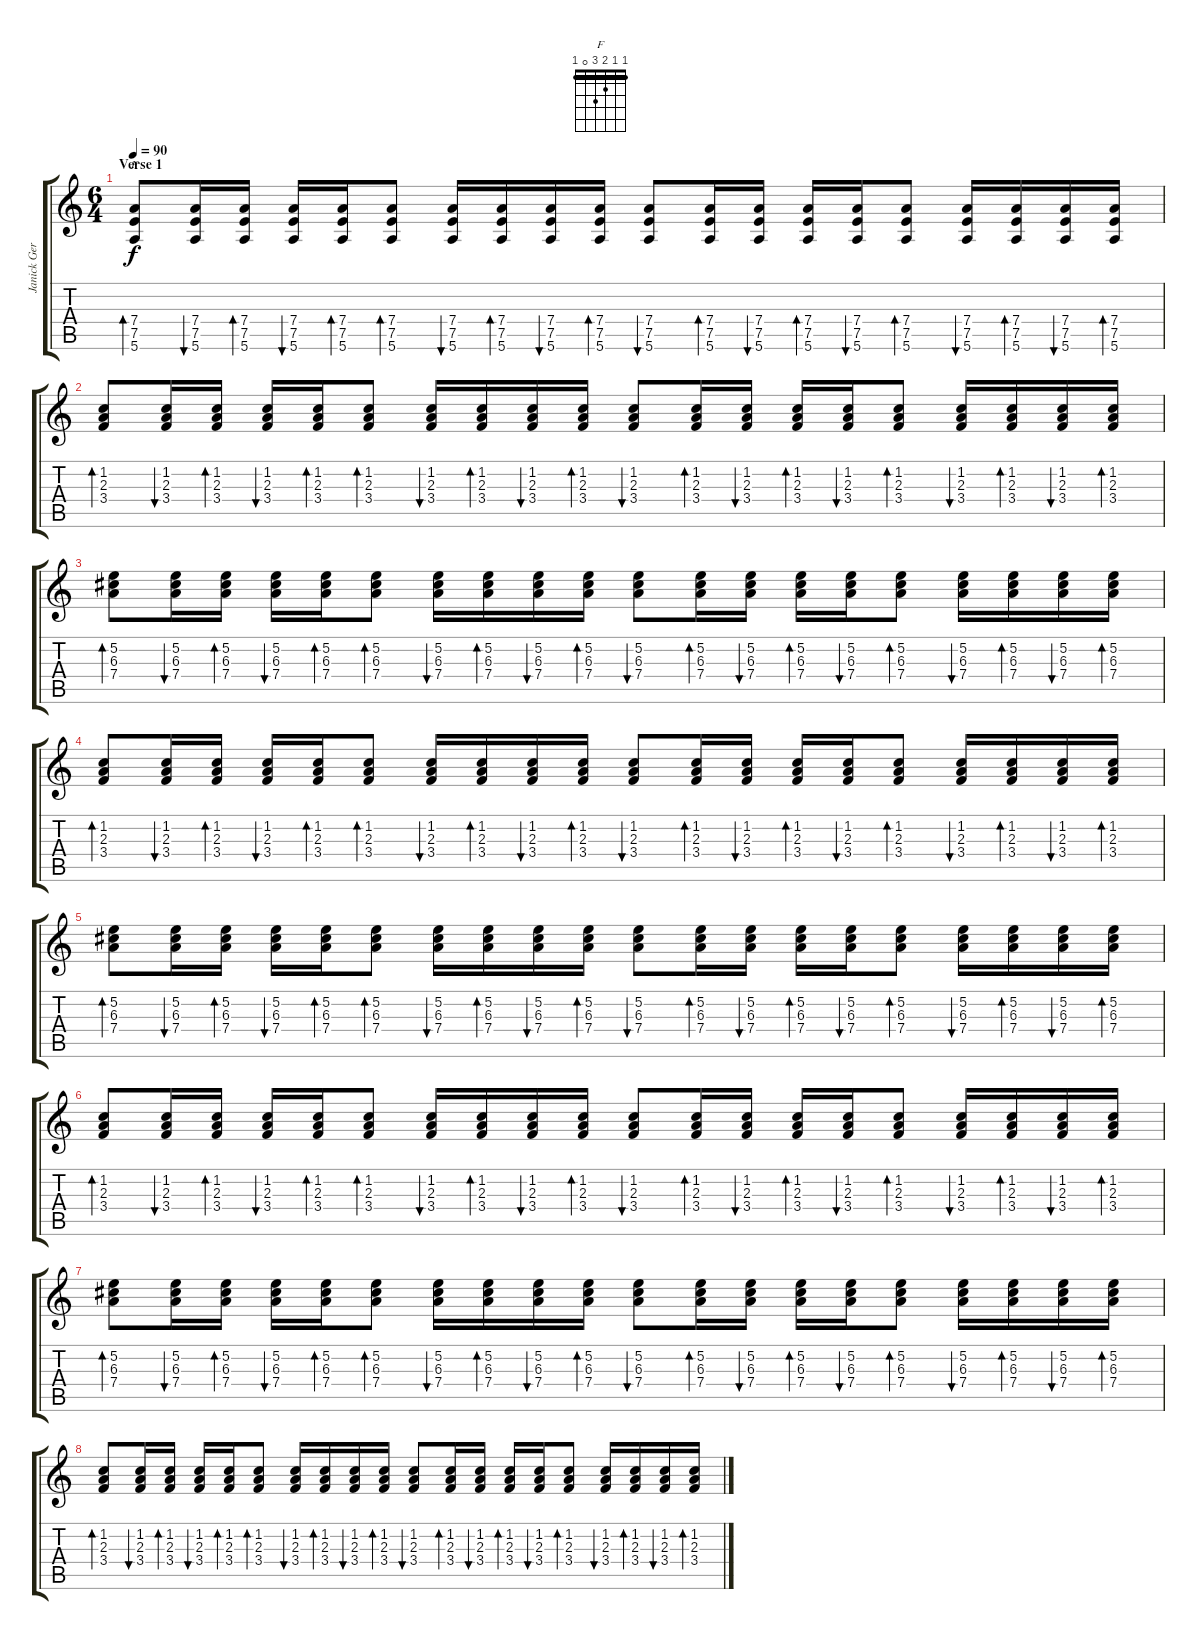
\track ("Janick Gers" "Janick Ger") {instrument acousticguitarsteel}
\staff {score tabs}
\tuning (E4 B3 G3 D3 A2 E2) {hide}
\chord ("F" 1 1 2 3 0 1) {barre 1}
\ts (6 4)
\section ("" "Verse 1")
\tempo 90
\clef g2
\ks c
(7.4 7.5 5.6).8{bd 60 ch "F" dy f} (7.4 7.5 5.6).16{bu 60} (7.4 7.5 5.6).16{bd 60} (7.4 7.5 5.6).16{bu 60} (7.4 7.5 5.6).16{bd 60} (7.4 7.5 5.6).8{bd 60} (7.4 7.5 5.6).16{bu 60} (7.4 7.5 5.6).16{bd 60} (7.4 7.5 5.6).16{bu 60} (7.4 7.5 5.6).16{bd 60} (7.4 7.5 5.6).8{bu 60} (7.4 7.5 5.6).16{bd 60} (7.4 7.5 5.6).16{bu 60} (7.4 7.5 5.6).16{bd 60} (7.4 7.5 5.6).16{bu 60} (7.4 7.5 5.6).8{bd 60} (7.4 7.5 5.6).16{bu 60} (7.4 7.5 5.6).16{bd 60} (7.4 7.5 5.6).16{bu 60} (7.4 7.5 5.6).16{bd 60} |
(1.2 2.3 3.4).8{bd 60 volume 6} (1.2 2.3 3.4).16{bu 60} (1.2 2.3 3.4).16{bd 60} (1.2 2.3 3.4).16{bu 60} (1.2 2.3 3.4).16{bd 60} (1.2 2.3 3.4).8{bd 60} (1.2 2.3 3.4).16{bu 60} (1.2 2.3 3.4).16{bd 60} (1.2 2.3 3.4).16{bu 60} (1.2 2.3 3.4).16{bd 60} (1.2 2.3 3.4).8{bu 60} (1.2 2.3 3.4).16{bd 60} (1.2 2.3 3.4).16{bu 60} (1.2 2.3 3.4).16{bd 60} (1.2 2.3 3.4).16{bu 60} (1.2 2.3 3.4).8{bd 60} (1.2 2.3 3.4).16{bu 60} (1.2 2.3 3.4).16{bd 60} (1.2 2.3 3.4).16{bu 60} (1.2 2.3 3.4).16{bd 60} |
(5.2 6.3 7.4).8{bd 60} (5.2 6.3 7.4).16{bu 60} (5.2 6.3 7.4).16{bd 60} (5.2 6.3 7.4).16{bu 60} (5.2 6.3 7.4).16{bd 60} (5.2 6.3 7.4).8{bd 60} (5.2 6.3 7.4).16{bu 60} (5.2 6.3 7.4).16{bd 60} (5.2 6.3 7.4).16{bu 60} (5.2 6.3 7.4).16{bd 60} (5.2 6.3 7.4).8{bu 60} (5.2 6.3 7.4).16{bd 60} (5.2 6.3 7.4).16{bu 60} (5.2 6.3 7.4).16{bd 60} (5.2 6.3 7.4).16{bu 60} (5.2 6.3 7.4).8{bd 60} (5.2 6.3 7.4).16{bu 60} (5.2 6.3 7.4).16{bd 60} (5.2 6.3 7.4).16{bu 60} (5.2 6.3 7.4).16{bd 60} |
(1.2 2.3 3.4).8{bd 60} (1.2 2.3 3.4).16{bu 60} (1.2 2.3 3.4).16{bd 60} (1.2 2.3 3.4).16{bu 60} (1.2 2.3 3.4).16{bd 60} (1.2 2.3 3.4).8{bd 60} (1.2 2.3 3.4).16{bu 60} (1.2 2.3 3.4).16{bd 60} (1.2 2.3 3.4).16{bu 60} (1.2 2.3 3.4).16{bd 60} (1.2 2.3 3.4).8{bu 60} (1.2 2.3 3.4).16{bd 60} (1.2 2.3 3.4).16{bu 60} (1.2 2.3 3.4).16{bd 60} (1.2 2.3 3.4).16{bu 60} (1.2 2.3 3.4).8{bd 60} (1.2 2.3 3.4).16{bu 60} (1.2 2.3 3.4).16{bd 60} (1.2 2.3 3.4).16{bu 60} (1.2 2.3 3.4).16{bd 60} |
(5.2 6.3 7.4).8{bd 60} (5.2 6.3 7.4).16{bu 60} (5.2 6.3 7.4).16{bd 60} (5.2 6.3 7.4).16{bu 60} (5.2 6.3 7.4).16{bd 60} (5.2 6.3 7.4).8{bd 60} (5.2 6.3 7.4).16{bu 60} (5.2 6.3 7.4).16{bd 60} (5.2 6.3 7.4).16{bu 60} (5.2 6.3 7.4).16{bd 60} (5.2 6.3 7.4).8{bu 60} (5.2 6.3 7.4).16{bd 60} (5.2 6.3 7.4).16{bu 60} (5.2 6.3 7.4).16{bd 60} (5.2 6.3 7.4).16{bu 60} (5.2 6.3 7.4).8{bd 60} (5.2 6.3 7.4).16{bu 60} (5.2 6.3 7.4).16{bd 60} (5.2 6.3 7.4).16{bu 60} (5.2 6.3 7.4).16{bd 60} |
(1.2 2.3 3.4).8{bd 60} (1.2 2.3 3.4).16{bu 60} (1.2 2.3 3.4).16{bd 60} (1.2 2.3 3.4).16{bu 60} (1.2 2.3 3.4).16{bd 60} (1.2 2.3 3.4).8{bd 60} (1.2 2.3 3.4).16{bu 60} (1.2 2.3 3.4).16{bd 60} (1.2 2.3 3.4).16{bu 60} (1.2 2.3 3.4).16{bd 60} (1.2 2.3 3.4).8{bu 60} (1.2 2.3 3.4).16{bd 60} (1.2 2.3 3.4).16{bu 60} (1.2 2.3 3.4).16{bd 60} (1.2 2.3 3.4).16{bu 60} (1.2 2.3 3.4).8{bd 60} (1.2 2.3 3.4).16{bu 60} (1.2 2.3 3.4).16{bd 60} (1.2 2.3 3.4).16{bu 60} (1.2 2.3 3.4).16{bd 60} |
(5.2 6.3 7.4).8{bd 60} (5.2 6.3 7.4).16{bu 60} (5.2 6.3 7.4).16{bd 60} (5.2 6.3 7.4).16{bu 60} (5.2 6.3 7.4).16{bd 60} (5.2 6.3 7.4).8{bd 60} (5.2 6.3 7.4).16{bu 60} (5.2 6.3 7.4).16{bd 60} (5.2 6.3 7.4).16{bu 60} (5.2 6.3 7.4).16{bd 60} (5.2 6.3 7.4).8{bu 60} (5.2 6.3 7.4).16{bd 60} (5.2 6.3 7.4).16{bu 60} (5.2 6.3 7.4).16{bd 60} (5.2 6.3 7.4).16{bu 60} (5.2 6.3 7.4).8{bd 60} (5.2 6.3 7.4).16{bu 60} (5.2 6.3 7.4).16{bd 60} (5.2 6.3 7.4).16{bu 60} (5.2 6.3 7.4).16{bd 60} |
(1.2 2.3 3.4).8{bd 60} (1.2 2.3 3.4).16{bu 60} (1.2 2.3 3.4).16{bd 60} (1.2 2.3 3.4).16{bu 60} (1.2 2.3 3.4).16{bd 60} (1.2 2.3 3.4).8{bd 60} (1.2 2.3 3.4).16{bu 60} (1.2 2.3 3.4).16{bd 60} (1.2 2.3 3.4).16{bu 60} (1.2 2.3 3.4).16{bd 60} (1.2 2.3 3.4).8{bu 60} (1.2 2.3 3.4).16{bd 60} (1.2 2.3 3.4).16{bu 60} (1.2 2.3 3.4).16{bd 60} (1.2 2.3 3.4).16{bu 60} (1.2 2.3 3.4).8{bd 60} (1.2 2.3 3.4).16{bu 60} (1.2 2.3 3.4).16{bd 60} (1.2 2.3 3.4).16{bu 60} (1.2 2.3 3.4).16{bd 60}
